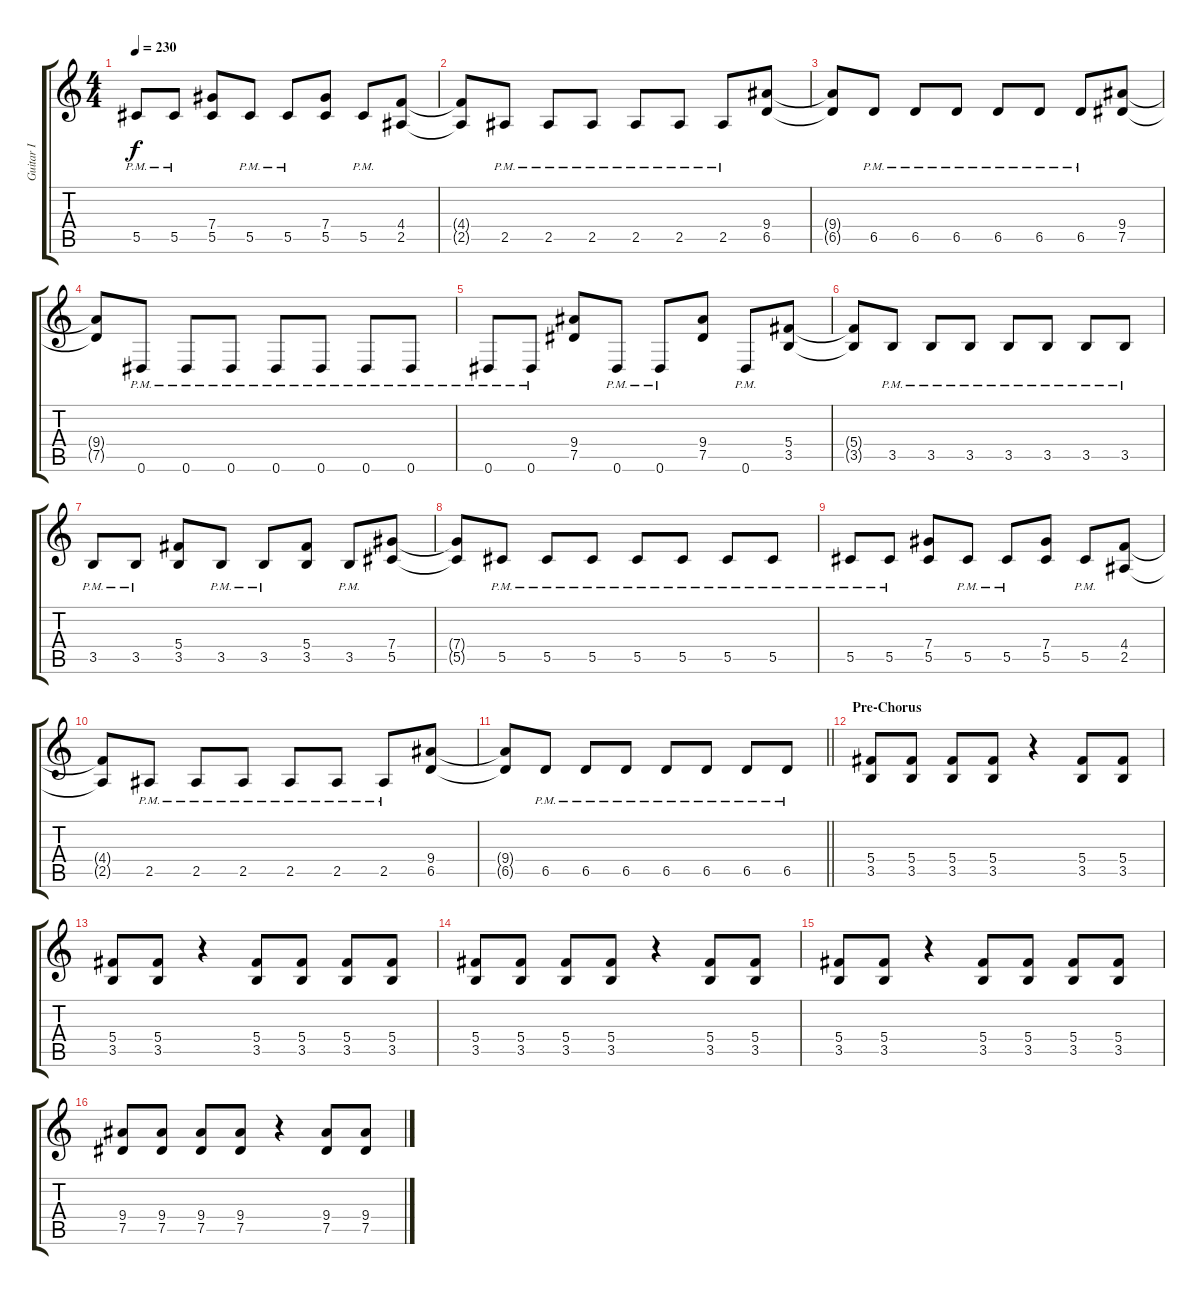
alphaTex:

\track ("Guitar I" "Guitar I") {instrument distortionguitar}
\staff {score tabs}
\tuning (Eb4 Bb3 Gb3 Db3 Ab2 Eb2) {hide}
\ts (4 4)
\tempo 230
\clef g2
\ks c
5.5{pm}.8{dy f} 5.5{pm}.8 (7.4 5.5).8 5.5{pm}.8 5.5{pm}.8 (7.4 5.5).8 5.5{pm}.8 (4.4 2.5).8 |
(4.4{t} 2.5{t}).8 2.5{pm}.8 2.5{pm}.8 2.5{pm}.8 2.5{pm}.8 2.5{pm}.8 2.5{pm}.8 (9.4 6.5).8 |
(9.4{t} 6.5{t}).8 6.5{pm}.8 6.5{pm}.8 6.5{pm}.8 6.5{pm}.8 6.5{pm}.8 6.5{pm}.8 (9.4 7.5).8 |
(9.4{t} 7.5{t}).8 0.6{pm}.8 0.6{pm}.8 0.6{pm}.8 0.6{pm}.8 0.6{pm}.8 0.6{pm}.8 0.6{pm}.8 |
0.6{pm}.8 0.6{pm}.8 (9.4 7.5).8 0.6{pm}.8 0.6{pm}.8 (9.4 7.5).8 0.6{pm}.8 (5.4 3.5).8 |
(5.4{t} 3.5{t}).8 3.5{pm}.8 3.5{pm}.8 3.5{pm}.8 3.5{pm}.8 3.5{pm}.8 3.5{pm}.8 3.5{pm}.8 |
3.5{pm}.8 3.5{pm}.8 (5.4 3.5).8 3.5{pm}.8 3.5{pm}.8 (5.4 3.5).8 3.5{pm}.8 (7.4 5.5).8 |
(7.4{t} 5.5{t}).8 5.5{pm}.8 5.5{pm}.8 5.5{pm}.8 5.5{pm}.8 5.5{pm}.8 5.5{pm}.8 5.5{pm}.8 |
5.5{pm}.8 5.5{pm}.8 (7.4 5.5).8 5.5{pm}.8 5.5{pm}.8 (7.4 5.5).8 5.5{pm}.8 (4.4 2.5).8 |
(4.4{t} 2.5{t}).8 2.5{pm}.8 2.5{pm}.8 2.5{pm}.8 2.5{pm}.8 2.5{pm}.8 2.5{pm}.8 (9.4 6.5).8 |
\barLineRight lightlight
(9.4{t} 6.5{t}).8 6.5{pm}.8 6.5{pm}.8 6.5{pm}.8 6.5{pm}.8 6.5{pm}.8 6.5{pm}.8 6.5{pm}.8 |
\section ("" "Pre-Chorus")
(5.4 3.5).8 (5.4 3.5).8 (5.4 3.5).8 (5.4 3.5).8 r.4 (5.4 3.5).8 (5.4 3.5).8 |
(5.4 3.5).8 (5.4 3.5).8 r.4 (5.4 3.5).8 (5.4 3.5).8 (5.4 3.5).8 (5.4 3.5).8 |
(5.4 3.5).8 (5.4 3.5).8 (5.4 3.5).8 (5.4 3.5).8 r.4 (5.4 3.5).8 (5.4 3.5).8 |
(5.4 3.5).8 (5.4 3.5).8 r.4 (5.4 3.5).8 (5.4 3.5).8 (5.4 3.5).8 (5.4 3.5).8 |
(9.4 7.5).8 (9.4 7.5).8 (9.4 7.5).8 (9.4 7.5).8 r.4 (9.4 7.5).8 (9.4 7.5).8
